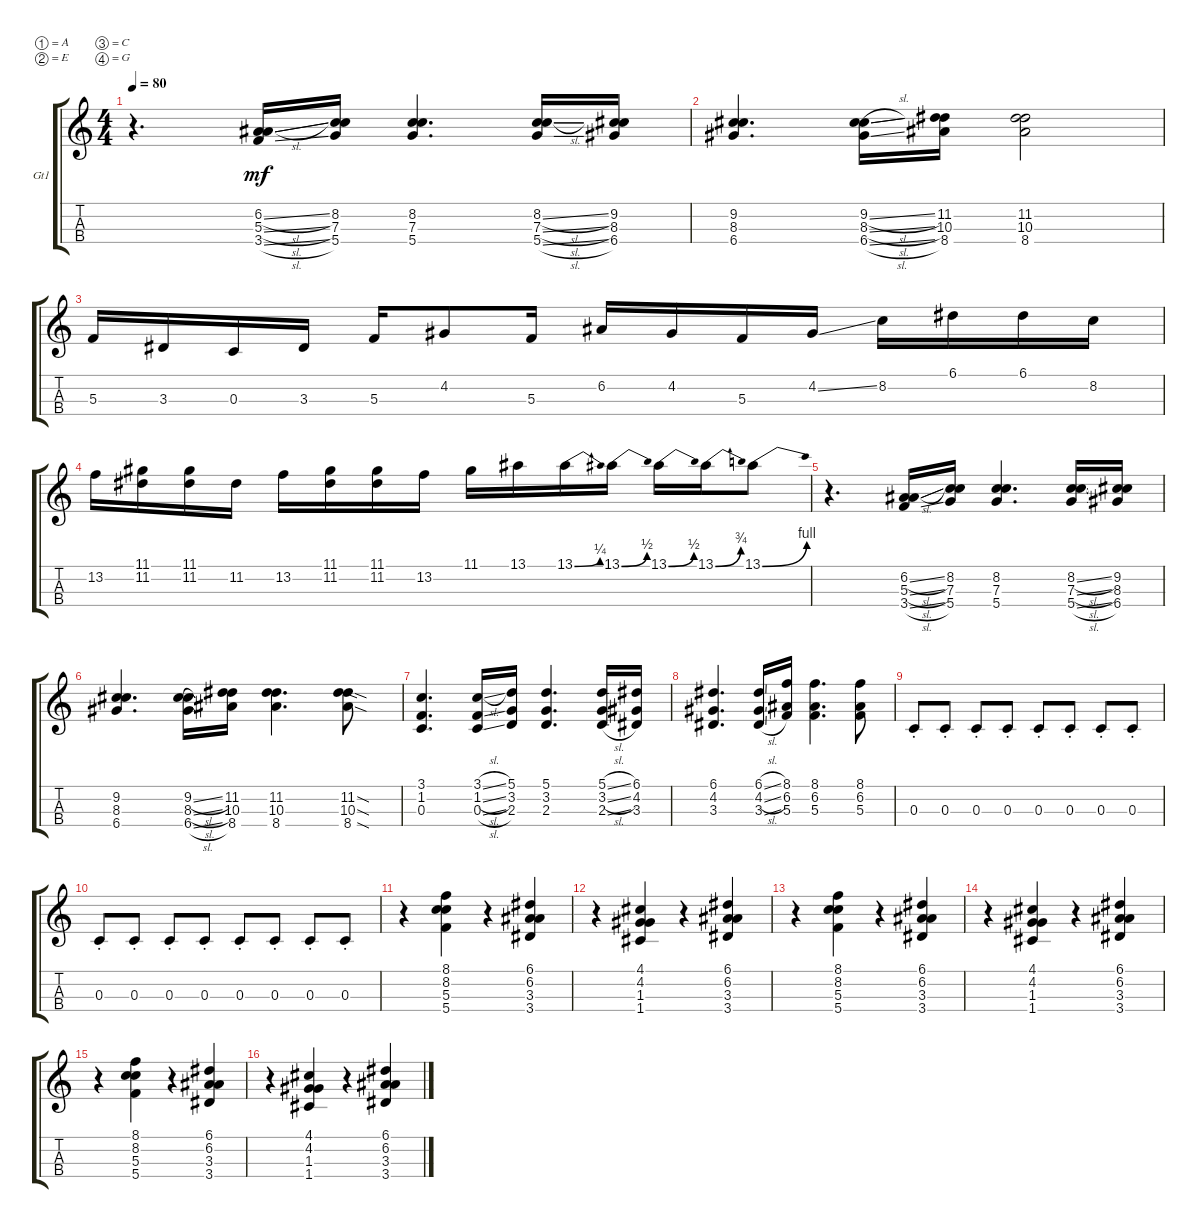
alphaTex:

\bracketExtendMode groupsimilarinstruments
\firstSystemTrackNameOrientation horizontal
\otherSystemsTrackNameOrientation horizontal
\track ("Guitar 1" "Gt1") {instrument shamisen}
\staff {score tabs}
\tuning (A4 E4 C4 G4)
\ts (4 4)
\tempo 80
\clef g2
\ks c
r.4{d dy mf} (6.2{sl} 5.3{sl} 3.4{sl}).16 (8.2 7.3 5.4).16 (8.2 7.3 5.4).4{d} (8.2{sl} 7.3{sl} 5.4{sl}).16 (9.2 8.3 6.4).16 |
(9.2 8.3 6.4).4{d} (9.2{sl} 8.3{sl} 6.4{sl}).16 (11.2 10.3 8.4).16 (10.3 11.2 8.4).2 |
5.3.16 3.3.16 0.3.16 3.3.16 5.3.16 4.2.8 5.3.16 6.2.16 4.2.16 5.3.16 4.2{ss}.16 8.2.16 6.1.16 6.1.16 8.2.16 |
13.2.16 (11.1 11.2).16 (11.1 11.2).16 11.2.16 13.2.16 (11.1 11.2).16 (11.1 11.2).16 13.2.16 11.1.16 13.1.16 13.1{be (bend 0 0 16.2 1)}.16 13.1{be (bend 0 0 60 2)}.16 13.1{be (bend 0 0 60 2)}.16 13.1{be (bend 0 0 16.8 3)}.16 13.1{be (bend 0 0 15 4)}.8 |
r.4{d} (6.2{sl} 5.3{sl} 3.4{sl}).16 (8.2 7.3 5.4).16 (8.2 7.3 5.4).4{d} (8.2{sl} 7.3{sl} 5.4{sl}).16 (9.2 8.3 6.4).16 |
(9.2 8.3 6.4).4{d} (9.2{sl} 8.3{sl} 6.4{sl}).16 (11.2 10.3 8.4).16 (10.3 11.2 8.4).4{d} (10.3{sod} 11.2{sod} 8.4{sod}).8 |
(1.2 0.3 3.1).4{d} (1.2{sl} 0.3{sl} 3.1{sl}).16 (5.1 3.2 2.3).16 (5.1 3.2 2.3).4{d} (5.1{sl} 3.2{sl} 2.3{sl}).16 (6.1 4.2 3.3).16 |
(6.1 4.2 3.3).4{d} (6.1{sl} 4.2{sl} 3.3{sl}).16 (8.1 6.2 5.3).16 (8.1 6.2 5.3).4{d} (8.1 6.2 5.3).8 |
0.3{st}.8 0.3{st}.8 0.3{st}.8 0.3{st}.8 0.3{st}.8 0.3{st}.8 0.3{st}.8 0.3{st}.8 |
0.3{st}.8 0.3{st}.8 0.3{st}.8 0.3{st}.8 0.3{st}.8 0.3{st}.8 0.3{st}.8 0.3{st}.8 |
r.4 (5.3 8.2 5.4 8.1).4 r.4 (3.3 6.2 3.4 6.1).4 |
r.4 (1.3 4.2 1.4 4.1).4 r.4 (3.3 6.2 3.4 6.1).4 |
r.4 (5.3 8.2 5.4 8.1).4 r.4 (3.3 6.2 3.4 6.1).4 |
r.4 (1.3 4.2 1.4 4.1).4 r.4 (3.3 6.2 3.4 6.1).4 |
r.4 (5.3 8.2 5.4 8.1).4 r.4 (3.3 6.2 3.4 6.1).4 |
r.4 (1.3 4.2 1.4 4.1).4 r.4 (3.3 6.2 3.4 6.1).4
